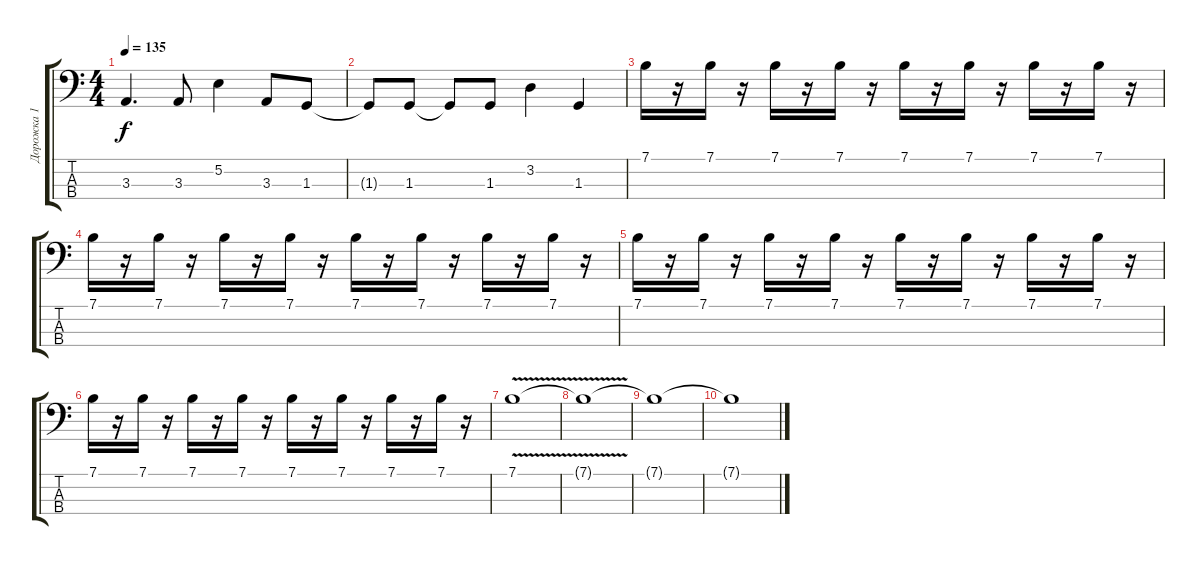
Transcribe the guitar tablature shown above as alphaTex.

\track ("Дорожка 1" "Дорожка 1") {instrument electricbassfinger}
\staff {score tabs}
\tuning (E2 B1 Gb1 B0) {hide}
\ts (4 4)
\tempo 135
\clef f4
\ks c
3.3.4{d dy f} 3.3.8 5.2.4 3.3.8 1.3.8 |
1.3{t}.8 1.3.8 1.3{t}.8 1.3.8 3.2.4 1.3.4 |
7.1.16 r.16 7.1.16 r.16 7.1.16 r.16 7.1.16 r.16 7.1.16 r.16 7.1.16 r.16 7.1.16 r.16 7.1.16 r.16 |
7.1.16 r.16 7.1.16 r.16 7.1.16 r.16 7.1.16 r.16 7.1.16 r.16 7.1.16 r.16 7.1.16 r.16 7.1.16 r.16 |
7.1.16 r.16 7.1.16 r.16 7.1.16 r.16 7.1.16 r.16 7.1.16 r.16 7.1.16 r.16 7.1.16 r.16 7.1.16 r.16 |
7.1.16 r.16 7.1.16 r.16 7.1.16 r.16 7.1.16 r.16 7.1.16 r.16 7.1.16 r.16 7.1.16 r.16 7.1.16 r.16 |
7.1{v}.1 |
7.1{t}.1 |
7.1{t}.1 |
7.1{t}.1
